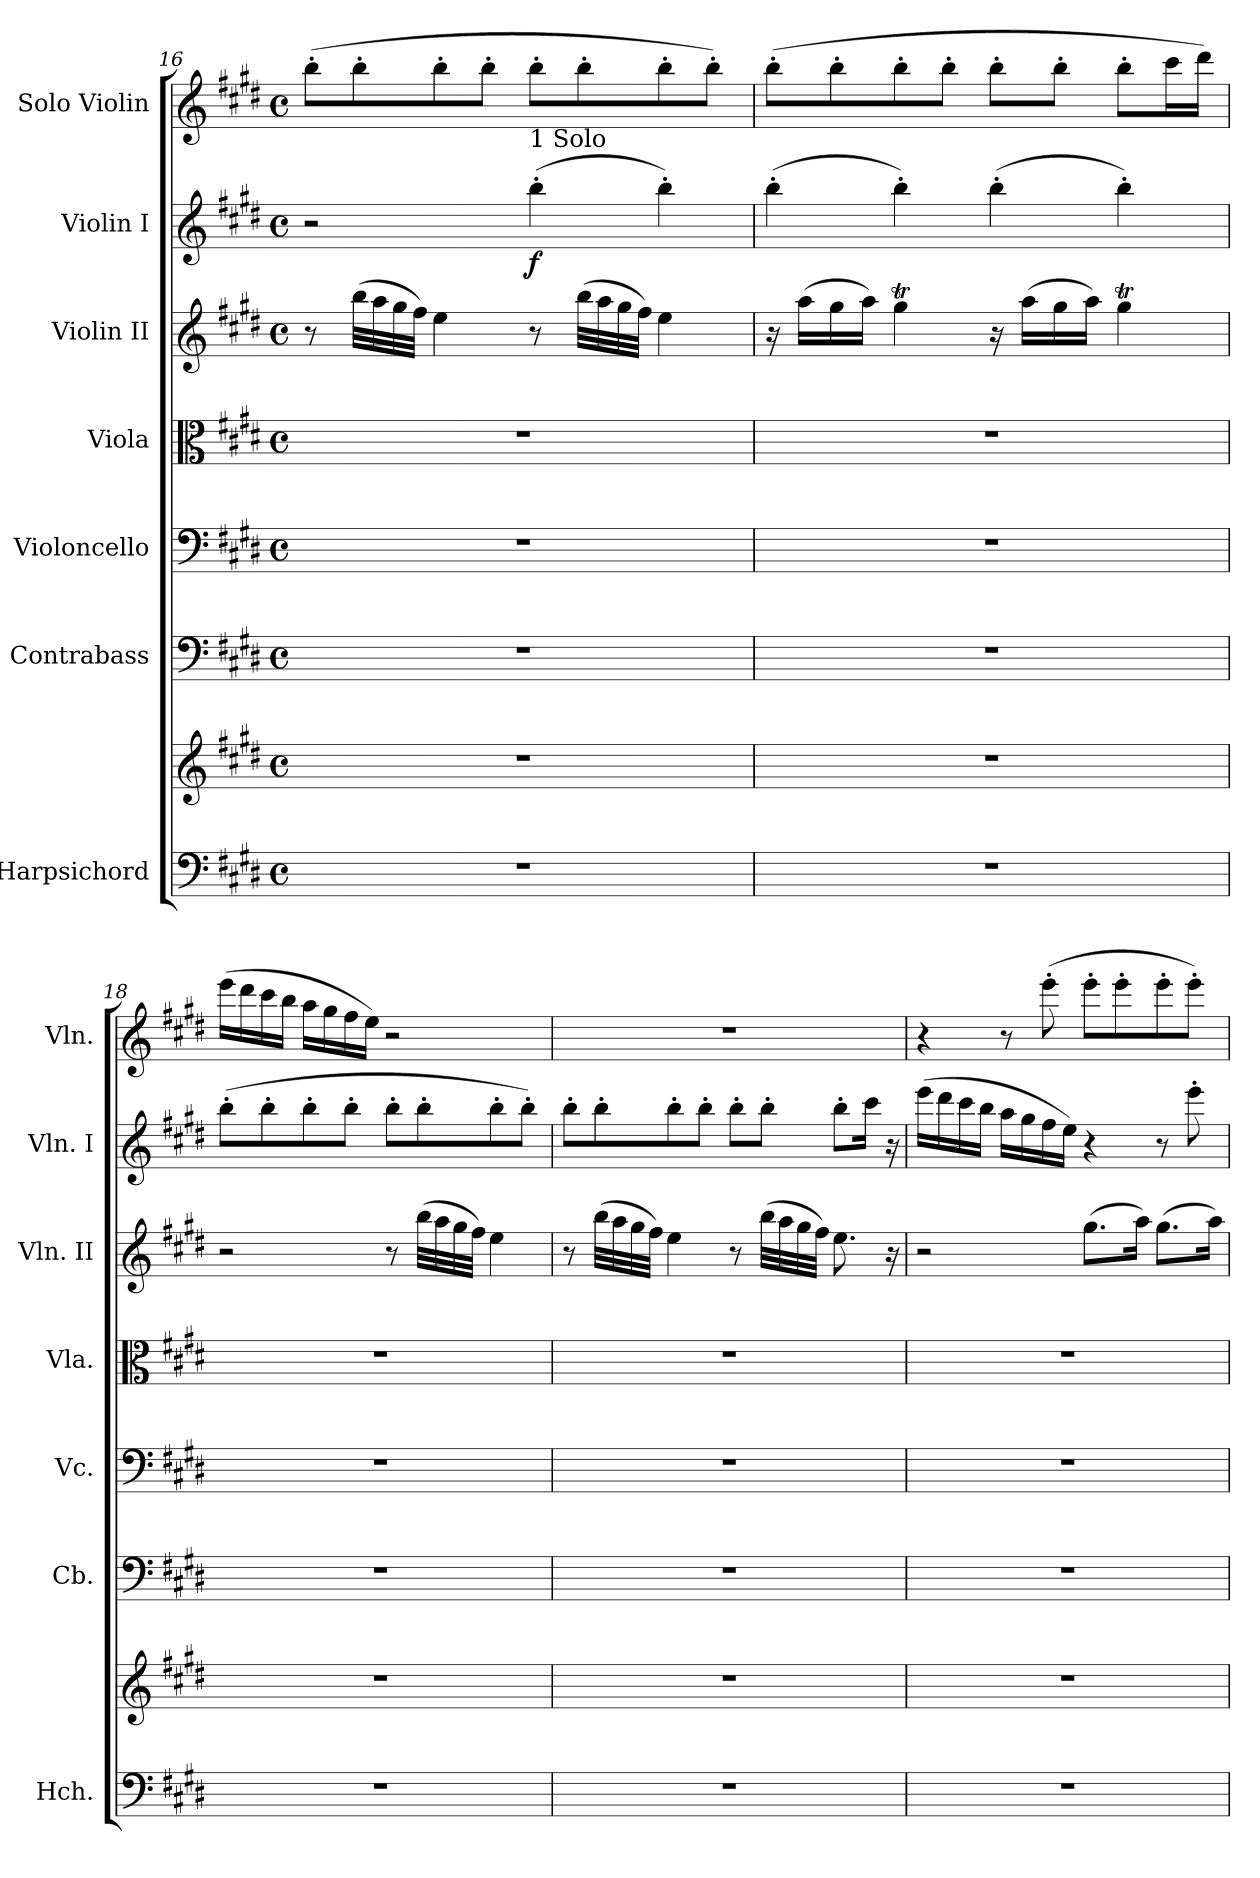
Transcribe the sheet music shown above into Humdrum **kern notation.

**kern	**kern	**kern	**kern	**kern	**kern	**kern	**dynam	**kern
*part7	*part7	*part6	*part5	*part4	*part3	*part2	*part2	*part1
*staff8	*staff7	*staff6	*staff5	*staff4	*staff3	*staff2	*staff2	*staff1
*I"Harpsichord	*	*I"Contrabass	*I"Violoncello	*I"Viola	*I"Violin II	*I"Violin I	*	*I"Solo Violin
*I'Hch.	*	*I'Cb.	*I'Vc.	*I'Vla.	*I'Vln. II	*I'Vln. I	*	*I'Vln.
*clefF4	*clefG2	*clefF4	*clefF4	*clefC3	*clefG2	*clefG2	*	*clefG2
*	*	*ITrd7c12	*	*	*	*	*	*
*k[f#c#g#d#]	*k[f#c#g#d#]	*k[f#c#g#d#]	*k[f#c#g#d#]	*k[f#c#g#d#]	*k[f#c#g#d#]	*k[f#c#g#d#]	*	*k[f#c#g#d#]
*M4/4	*M4/4	*M4/4	*M4/4	*M4/4	*M4/4	*M4/4	*	*M4/4
*met(c)	*met(c)	*met(c)	*met(c)	*met(c)	*met(c)	*met(c)	*	*met(c)
=16	=16	=16	=16	=16	=16	=16	=16	=16
1r	1r	1r	1r	1r	8r	2r	.	(>8bb'\L
.	.	.	.	.	(>32bb\LLL	.	.	8bb'\
.	.	.	.	.	32aa\	.	.	.
.	.	.	.	.	32gg#\	.	.	.
.	.	.	.	.	32ff#\JJJ)	.	.	.
.	.	.	.	.	4ee\	.	.	8bb'\
.	.	.	.	.	.	.	.	8bb'\J
!	!	!	!	!	!	!LO:TX:a:t=1 Solo	!	!
!	!	!	!	!	!	!	!LO:DY:b	!
.	.	.	.	.	8r	(>4bb'\	f	8bb'\L
.	.	.	.	.	(>32bb\LLL	.	.	8bb'\
.	.	.	.	.	32aa\	.	.	.
.	.	.	.	.	32gg#\	.	.	.
.	.	.	.	.	32ff#\JJJ)	.	.	.
.	.	.	.	.	4ee\	4bb'\)	.	8bb'\
.	.	.	.	.	.	.	.	8bb'\J)
!!LO:PB:g=z
=17	=17	=17	=17	=17	=17	=17	=17	=17
1r	1r	1r	1r	1r	16r	(>4bb'\	.	(>8bb'\L
.	.	.	.	.	(>16aa\LL	.	.	.
.	.	.	.	.	16gg#\	.	.	8bb'\
.	.	.	.	.	16aa\JJ)	.	.	.
.	.	.	.	.	4gg#t\	4bb'\)	.	8bb'\
.	.	.	.	.	.	.	.	8bb'\J
.	.	.	.	.	16r	(>4bb'\	.	8bb'\L
.	.	.	.	.	(>16aa\LL	.	.	.
.	.	.	.	.	16gg#\	.	.	8bb'\J
.	.	.	.	.	16aa\JJ)	.	.	.
.	.	.	.	.	4gg#t\	4bb'\)	.	8bb'\L
.	.	.	.	.	.	.	.	16ccc#\L
.	.	.	.	.	.	.	.	16ddd#\JJ)
=18	=18	=18	=18	=18	=18	=18	=18	=18
1r	1r	1r	1r	1r	2r	(>8bb'\L	.	(>16eee\LL
.	.	.	.	.	.	.	.	16ddd#\
.	.	.	.	.	.	8bb'\	.	16ccc#\
.	.	.	.	.	.	.	.	16bb\JJ
.	.	.	.	.	.	8bb'\	.	16aa\LL
.	.	.	.	.	.	.	.	16gg#\
.	.	.	.	.	.	8bb'\J	.	16ff#\
.	.	.	.	.	.	.	.	16ee\JJ)
.	.	.	.	.	8r	8bb'\L	.	2r
.	.	.	.	.	(>32bb\LLL	8bb'\	.	.
.	.	.	.	.	32aa\	.	.	.
.	.	.	.	.	32gg#\	.	.	.
.	.	.	.	.	32ff#\JJJ)	.	.	.
.	.	.	.	.	4ee\	8bb'\	.	.
.	.	.	.	.	.	8bb'\J)	.	.
!!LO:PB:g=z
=19	=19	=19	=19	=19	=19	=19	=19	=19
1r	1r	1r	1r	1r	8r	8bb'\L	.	1r
.	.	.	.	.	(>32bb\LLL	8bb'\	.	.
.	.	.	.	.	32aa\	.	.	.
.	.	.	.	.	32gg#\	.	.	.
.	.	.	.	.	32ff#\JJJ)	.	.	.
.	.	.	.	.	4ee\	8bb'\	.	.
.	.	.	.	.	.	8bb'\J	.	.
.	.	.	.	.	8r	8bb'\L	.	.
.	.	.	.	.	(>32bb\LLL	8bb'\J	.	.
.	.	.	.	.	32aa\	.	.	.
.	.	.	.	.	32gg#\	.	.	.
.	.	.	.	.	32ff#\JJJ)	.	.	.
.	.	.	.	.	8.ee\	8bb'\L	.	.
.	.	.	.	.	.	16ccc#\Jk	.	.
.	.	.	.	.	16r	16r	.	.
=20	=20	=20	=20	=20	=20	=20	=20	=20
1r	1r	1r	1r	1r	2r	(>16eee\LL	.	4r
.	.	.	.	.	.	16ddd#\	.	.
.	.	.	.	.	.	16ccc#\	.	.
.	.	.	.	.	.	16bb\JJ	.	.
.	.	.	.	.	.	16aa\LL	.	8r
.	.	.	.	.	.	16gg#\	.	.
.	.	.	.	.	.	16ff#\	.	(>8eee'\
.	.	.	.	.	.	16ee\JJ)	.	.
.	.	.	.	.	(>8.gg#\L	4r	.	8eee'\L
.	.	.	.	.	.	.	.	8eee'\
.	.	.	.	.	16aa\Jk)	.	.	.
.	.	.	.	.	(>8.gg#\L	8r	.	8eee'\
.	.	.	.	.	.	8eee'\	.	8eee'\J)
.	.	.	.	.	16aa\Jk)	.	.	.
=	=	=	=	=	=	=	=	=
*-	*-	*-	*-	*-	*-	*-	*-	*-
